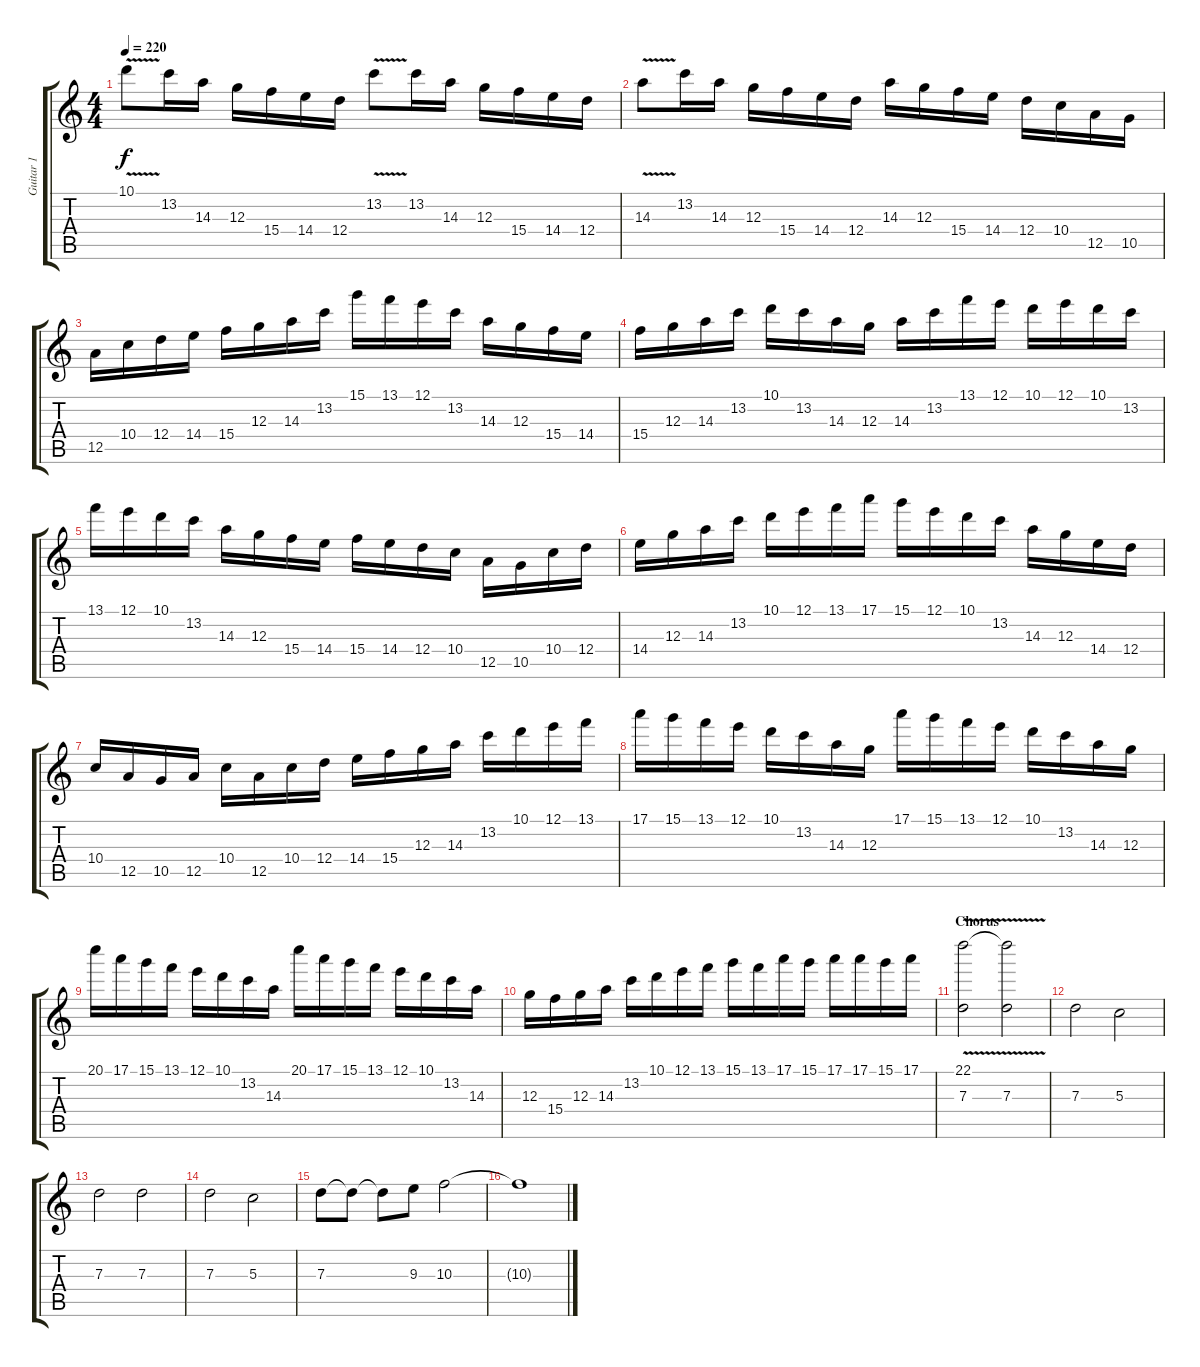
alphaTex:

\track ("Guitar 1" "Guitar 1") {instrument distortionguitar}
\staff {score tabs}
\tuning (E4 B3 G3 D3 A2 E2) {hide}
\ts (4 4)
\tempo 220
\clef g2
\ks c
10.1{v}.8{dy f} 13.2.16 14.3.16 12.3.16 15.4.16 14.4.16 12.4.16 13.2{v}.8 13.2.16 14.3.16 12.3.16 15.4.16 14.4.16 12.4.16 |
14.3{v}.8 13.2.16 14.3.16 12.3.16 15.4.16 14.4.16 12.4.16 14.3.16 12.3.16 15.4.16 14.4.16 12.4.16 10.4.16 12.5.16 10.5.16 |
12.5.16 10.4.16 12.4.16 14.4.16 15.4.16 12.3.16 14.3.16 13.2.16 15.1.16 13.1.16 12.1.16 13.2.16 14.3.16 12.3.16 15.4.16 14.4.16 |
15.4.16 12.3.16 14.3.16 13.2.16 10.1.16 13.2.16 14.3.16 12.3.16 14.3.16 13.2.16 13.1.16 12.1.16 10.1.16 12.1.16 10.1.16 13.2.16 |
13.1.16 12.1.16 10.1.16 13.2.16 14.3.16 12.3.16 15.4.16 14.4.16 15.4.16 14.4.16 12.4.16 10.4.16 12.5.16 10.5.16 10.4.16 12.4.16 |
14.4.16 12.3.16 14.3.16 13.2.16 10.1.16 12.1.16 13.1.16 17.1.16 15.1.16 12.1.16 10.1.16 13.2.16 14.3.16 12.3.16 14.4.16 12.4.16 |
10.4.16 12.5.16 10.5.16 12.5.16 10.4.16 12.5.16 10.4.16 12.4.16 14.4.16 15.4.16 12.3.16 14.3.16 13.2.16 10.1.16 12.1.16 13.1.16 |
17.1.16 15.1.16 13.1.16 12.1.16 10.1.16 13.2.16 14.3.16 12.3.16 17.1.16 15.1.16 13.1.16 12.1.16 10.1.16 13.2.16 14.3.16 12.3.16 |
20.1.16 17.1.16 15.1.16 13.1.16 12.1.16 10.1.16 13.2.16 14.3.16 20.1.16 17.1.16 15.1.16 13.1.16 12.1.16 10.1.16 13.2.16 14.3.16 |
12.3.16 15.4.16 12.3.16 14.3.16 13.2.16 10.1.16 12.1.16 13.1.16 15.1.16 13.1.16 17.1.16 15.1.16 17.1.16 17.1.16 15.1.16 17.1.16 |
\section ("" "Chorus")
(22.1{v} 7.3).2 (22.1{t} 7.3).2 |
7.3.2 5.3.2 |
7.3.2 7.3.2 |
7.3.2 5.3.2 |
7.3.8 7.3{t}.8 7.3{t}.8 9.3.8 10.3.2 |
10.3{t}.1
